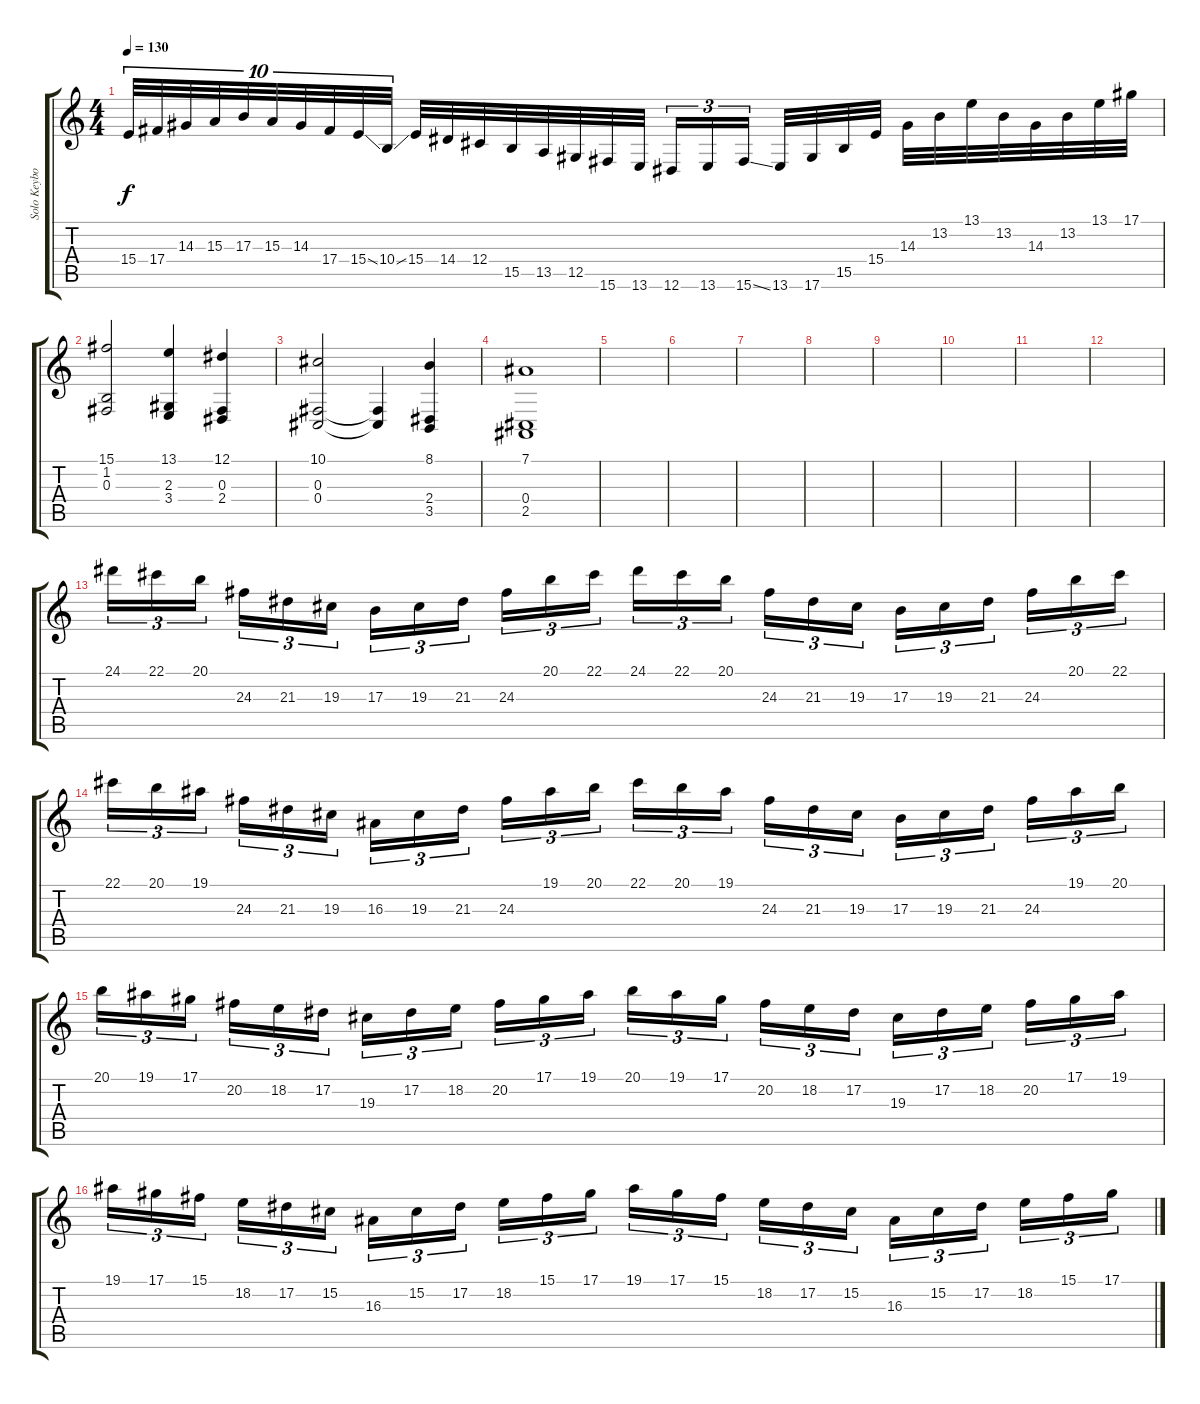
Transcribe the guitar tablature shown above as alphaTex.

\track ("Solo Keyboard" "Solo Keybo") {instrument lead2sawtooth}
\staff {score tabs}
\tuning (Eb4 Bb3 Gb3 Db3 Ab2 Eb2) {hide}
\ts (4 4)
\tempo 130
\clef g2
\ks c
15.4.32{tu (10 8) dy f} 17.4.32{tu (10 8)} 14.3.32{tu (10 8)} 15.3.32{tu (10 8)} 17.3.32{tu (10 8)} 15.3.32{tu (10 8)} 14.3.32{tu (10 8)} 17.4.32{tu (10 8)} 15.4{ss}.32{tu (10 8)} 10.4{ss}.32{tu (10 8)} 15.4.32 14.4.32 12.4.32 15.5.32 13.5.32 12.5.32 15.6.32 13.6.32 12.6.16{tu (3 2)} 13.6.16{tu (3 2)} 15.6{ss}.16{tu (3 2)} 13.6.32 17.6.32 15.5.32 15.4.32 14.3.32 13.2.32 13.1.32 13.2.32 14.3.32 13.2.32 13.1.32 17.1.32 |
(15.1 1.2 0.3).2 (13.1 2.3 3.4).4 (12.1 0.3 2.4).4 |
(10.1 0.3 0.4).2 (0.3{t} 0.4{t}).4 (8.1 2.4 3.5).4 |
(7.1 0.4 2.5).1 |
|
|
|
|
|
|
|
|
24.1.16{tu (3 2) volume 12} 22.1.16{tu (3 2)} 20.1.16{tu (3 2)} 24.3.16{tu (3 2)} 21.3.16{tu (3 2)} 19.3.16{tu (3 2)} 17.3.16{tu (3 2)} 19.3.16{tu (3 2)} 21.3.16{tu (3 2)} 24.3.16{tu (3 2)} 20.1.16{tu (3 2)} 22.1.16{tu (3 2)} 24.1.16{tu (3 2)} 22.1.16{tu (3 2)} 20.1.16{tu (3 2)} 24.3.16{tu (3 2)} 21.3.16{tu (3 2)} 19.3.16{tu (3 2)} 17.3.16{tu (3 2)} 19.3.16{tu (3 2)} 21.3.16{tu (3 2)} 24.3.16{tu (3 2)} 20.1.16{tu (3 2)} 22.1.16{tu (3 2)} |
22.1.16{tu (3 2)} 20.1.16{tu (3 2)} 19.1.16{tu (3 2)} 24.3.16{tu (3 2)} 21.3.16{tu (3 2)} 19.3.16{tu (3 2)} 16.3.16{tu (3 2)} 19.3.16{tu (3 2)} 21.3.16{tu (3 2)} 24.3.16{tu (3 2)} 19.1.16{tu (3 2)} 20.1.16{tu (3 2)} 22.1.16{tu (3 2)} 20.1.16{tu (3 2)} 19.1.16{tu (3 2)} 24.3.16{tu (3 2)} 21.3.16{tu (3 2)} 19.3.16{tu (3 2)} 17.3.16{tu (3 2)} 19.3.16{tu (3 2)} 21.3.16{tu (3 2)} 24.3.16{tu (3 2)} 19.1.16{tu (3 2)} 20.1.16{tu (3 2)} |
20.1.16{tu (3 2)} 19.1.16{tu (3 2)} 17.1.16{tu (3 2)} 20.2.16{tu (3 2)} 18.2.16{tu (3 2)} 17.2.16{tu (3 2)} 19.3.16{tu (3 2)} 17.2.16{tu (3 2)} 18.2.16{tu (3 2)} 20.2.16{tu (3 2)} 17.1.16{tu (3 2)} 19.1.16{tu (3 2)} 20.1.16{tu (3 2)} 19.1.16{tu (3 2)} 17.1.16{tu (3 2)} 20.2.16{tu (3 2)} 18.2.16{tu (3 2)} 17.2.16{tu (3 2)} 19.3.16{tu (3 2)} 17.2.16{tu (3 2)} 18.2.16{tu (3 2)} 20.2.16{tu (3 2)} 17.1.16{tu (3 2)} 19.1.16{tu (3 2)} |
19.1.16{tu (3 2)} 17.1.16{tu (3 2)} 15.1.16{tu (3 2)} 18.2.16{tu (3 2)} 17.2.16{tu (3 2)} 15.2.16{tu (3 2)} 16.3.16{tu (3 2)} 15.2.16{tu (3 2)} 17.2.16{tu (3 2)} 18.2.16{tu (3 2)} 15.1.16{tu (3 2)} 17.1.16{tu (3 2)} 19.1.16{tu (3 2)} 17.1.16{tu (3 2)} 15.1.16{tu (3 2)} 18.2.16{tu (3 2)} 17.2.16{tu (3 2)} 15.2.16{tu (3 2)} 16.3.16{tu (3 2)} 15.2.16{tu (3 2)} 17.2.16{tu (3 2)} 18.2.16{tu (3 2)} 15.1.16{tu (3 2)} 17.1.16{tu (3 2)}
